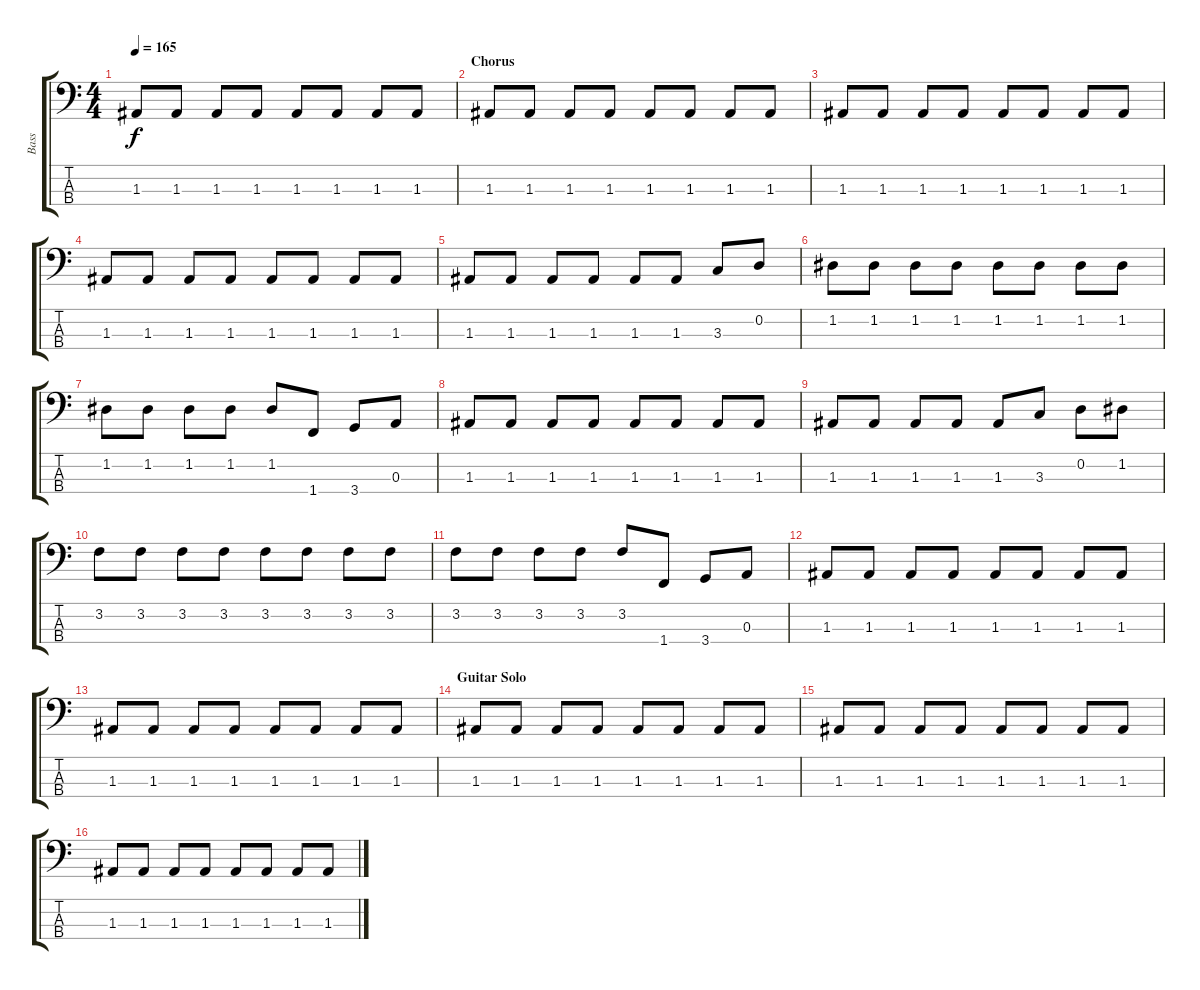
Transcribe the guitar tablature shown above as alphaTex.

\track ("Bass" "Bass") {instrument electricbassfinger}
\staff {score tabs}
\tuning (G2 D2 A1 E1) {hide}
\ts (4 4)
\tempo 165
\clef f4
\ks c
1.3.8{dy f} 1.3.8 1.3.8 1.3.8 1.3.8 1.3.8 1.3.8 1.3.8 |
\section ("" "Chorus")
1.3.8 1.3.8 1.3.8 1.3.8 1.3.8 1.3.8 1.3.8 1.3.8 |
1.3.8 1.3.8 1.3.8 1.3.8 1.3.8 1.3.8 1.3.8 1.3.8 |
1.3.8 1.3.8 1.3.8 1.3.8 1.3.8 1.3.8 1.3.8 1.3.8 |
1.3.8 1.3.8 1.3.8 1.3.8 1.3.8 1.3.8 3.3.8 0.2.8 |
1.2.8 1.2.8 1.2.8 1.2.8 1.2.8 1.2.8 1.2.8 1.2.8 |
1.2.8 1.2.8 1.2.8 1.2.8 1.2.8 1.4.8 3.4.8 0.3.8 |
1.3.8 1.3.8 1.3.8 1.3.8 1.3.8 1.3.8 1.3.8 1.3.8 |
1.3.8 1.3.8 1.3.8 1.3.8 1.3.8 3.3.8 0.2.8 1.2.8 |
3.2.8 3.2.8 3.2.8 3.2.8 3.2.8 3.2.8 3.2.8 3.2.8 |
3.2.8 3.2.8 3.2.8 3.2.8 3.2.8 1.4.8 3.4.8 0.3.8 |
1.3.8 1.3.8 1.3.8 1.3.8 1.3.8 1.3.8 1.3.8 1.3.8 |
1.3.8 1.3.8 1.3.8 1.3.8 1.3.8 1.3.8 1.3.8 1.3.8 |
\section ("" "Guitar Solo")
1.3.8 1.3.8 1.3.8 1.3.8 1.3.8 1.3.8 1.3.8 1.3.8 |
1.3.8 1.3.8 1.3.8 1.3.8 1.3.8 1.3.8 1.3.8 1.3.8 |
1.3.8 1.3.8 1.3.8 1.3.8 1.3.8 1.3.8 1.3.8 1.3.8
